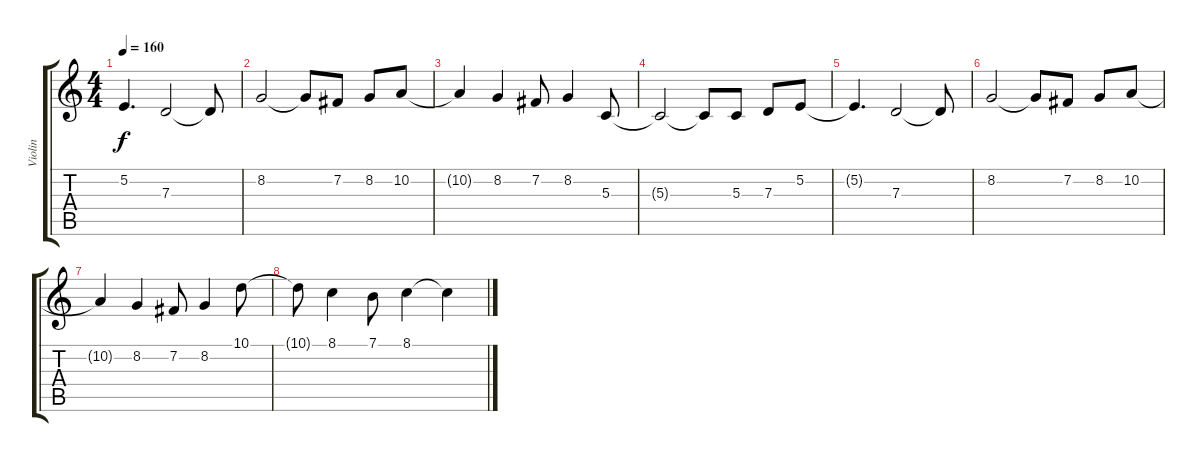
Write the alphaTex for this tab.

\track ("Violin" "Violin") {instrument violin}
\staff {score tabs}
\tuning (E4 B3 G3 D3 A2 E2) {hide}
\ts (4 4)
\tempo 160
\clef g2
\ks c
5.2{t}.4{d dy f} 7.3.2 7.3{t}.8 |
8.2.2{volume 11} 8.2{t}.8 7.2.8 8.2.8 10.2.8 |
10.2{t}.4 8.2.4 7.2.8 8.2.4 5.3.8 |
5.3{t}.2 5.3{t}.8 5.3.8 7.3.8 5.2.8 |
5.2{t}.4{d} 7.3.2 7.3{t}.8 |
8.2.2{volume 11} 8.2{t}.8 7.2.8 8.2.8 10.2.8 |
10.2{t}.4 8.2.4 7.2.8 8.2.4 10.1.8 |
10.1{t}.8 8.1.4 7.1.8 8.1.4 8.1{t}.4
